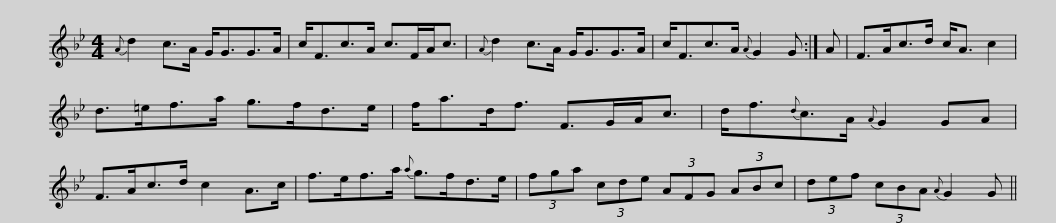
X:1
L:1/8
M:4/4
I:linebreak $
K:Gmin
V:1 treble
V:1
{A} d2 c>A G<GG>A | c<Fc>A c>FA<c |{A} d2 c>A G<GG>A | c<Fc>A{A} G2 G :| A |$ %5
 F>Ac>d c<A c2 | d>=ef>a g>fd>e | f<ad<f F>GA<c | d<f{d}c>A{A} G2 GA |$ F>Ac>d c2 A>c | %10
 f>ef>a{a} g>fd>e | (3fga (3cde (3AFG (3ABc | (3def (3cBA{A} G2 G || %13
